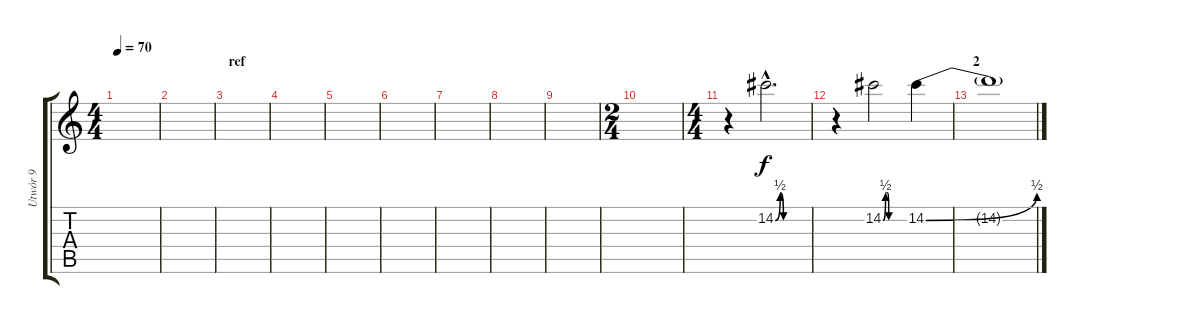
\track ("Utwór 9" "Utwór 9") {instrument overdrivenguitar}
\staff {score tabs}
\tuning (E4 B3 G3 D3 A2 E2) {hide}
\ts (4 4)
\tempo 70
\clef g2
\ks c
|
|
\section ("" "ref")
|
|
|
|
|
|
|
\ts (2 4)
|
\ts (4 4)
r.4 14.2{be (custom 0 0 9 2 15 0 45 0 60 0) hac}.2{d} |
r.4 14.2{be (custom 0 0 7 2 10 2 12 2 16 0 45 0 60 0)}.2 14.2{be (bend 0 0 60 2)}.4 |
\section ("" "2")
14.2{t}.1
